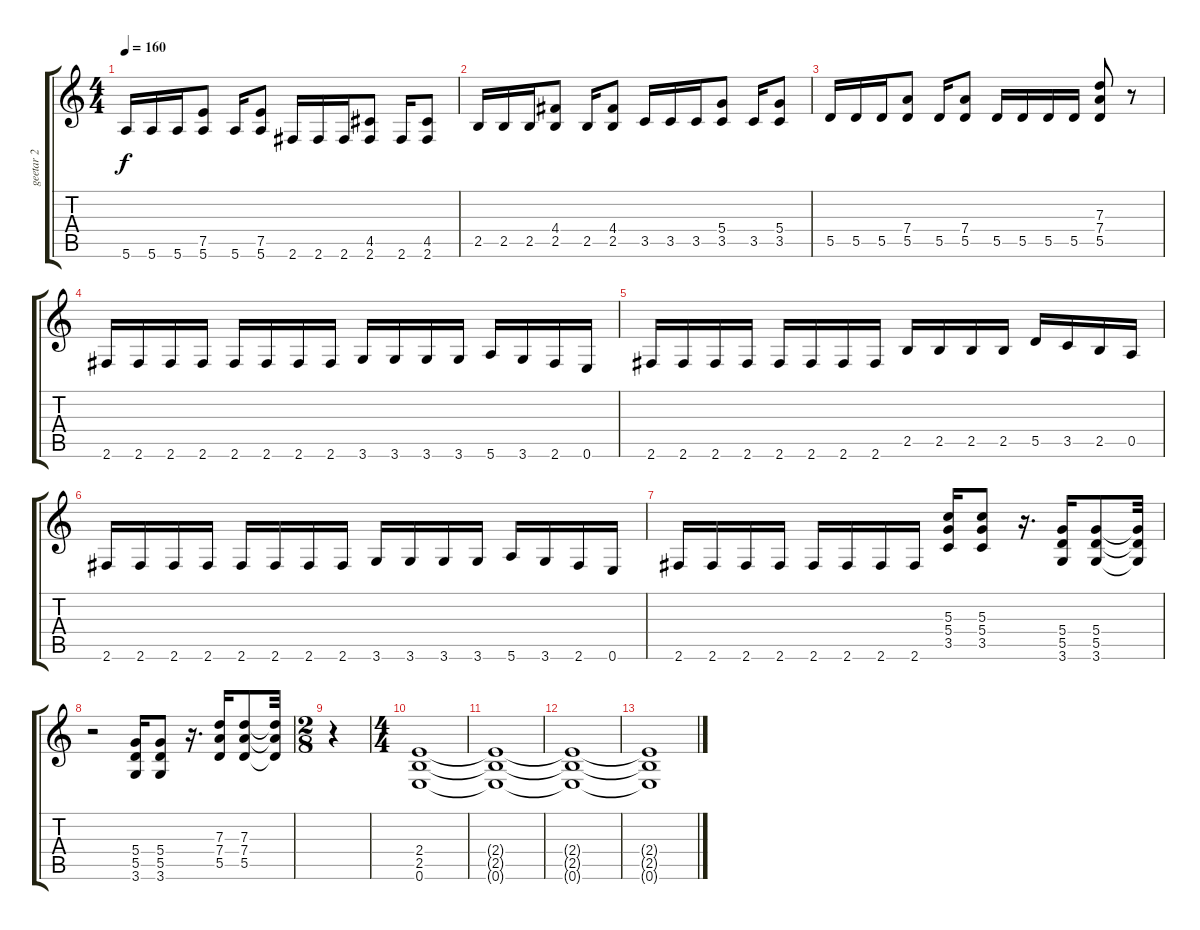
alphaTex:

\track ("geetar 2" "geetar 2") {instrument distortionguitar}
\staff {score tabs}
\tuning (E4 B3 G3 D3 A2 E2) {hide}
\ts (4 4)
\tempo 160
\clef g2
\ks c
5.6.16{dy f} 5.6.16 5.6.16 (7.5 5.6).8 5.6.16 (7.5 5.6).8 2.6.16 2.6.16 2.6.16 (4.5 2.6).8 2.6.16 (4.5 2.6).8 |
2.5.16 2.5.16 2.5.16 (4.4 2.5).8 2.5.16 (4.4 2.5).8 3.5.16 3.5.16 3.5.16 (5.4 3.5).8 3.5.16 (5.4 3.5).8 |
5.5.16 5.5.16 5.5.16 (7.4 5.5).8 5.5.16 (7.4 5.5).8 5.5.16 5.5.16 5.5.16 5.5.16 (7.3 7.4 5.5).8 r.8 |
2.6.16 2.6.16 2.6.16 2.6.16 2.6.16 2.6.16 2.6.16 2.6.16 3.6.16 3.6.16 3.6.16 3.6.16 5.6.16 3.6.16 2.6.16 0.6.16 |
2.6.16 2.6.16 2.6.16 2.6.16 2.6.16 2.6.16 2.6.16 2.6.16 2.5.16 2.5.16 2.5.16 2.5.16 5.5.16 3.5.16 2.5.16 0.5.16 |
2.6.16 2.6.16 2.6.16 2.6.16 2.6.16 2.6.16 2.6.16 2.6.16 3.6.16 3.6.16 3.6.16 3.6.16 5.6.16 3.6.16 2.6.16 0.6.16 |
2.6.16 2.6.16 2.6.16 2.6.16 2.6.16 2.6.16 2.6.16 2.6.16 (5.3 5.4 3.5).16 (5.3 5.4 3.5).8 r.16{d} (5.4 5.5 3.6).16 (5.4 5.5 3.6).8 (5.4{t} 5.5{t} 3.6{t}).32 |
r.2 (5.4 5.5 3.6).16 (5.4 5.5 3.6).8 r.16{d} (7.3 7.4 5.5).16 (7.3 7.4 5.5).8 (7.3{t} 7.4{t} 5.5{t}).32 |
\ts (2 8)
r.4 |
\ts (4 4)
(2.4 2.5 0.6).1 |
(2.4{t} 2.5{t} 0.6{t}).1 |
(2.4{t} 2.5{t} 0.6{t}).1 |
(2.4{t} 2.5{t} 0.6{t}).1
